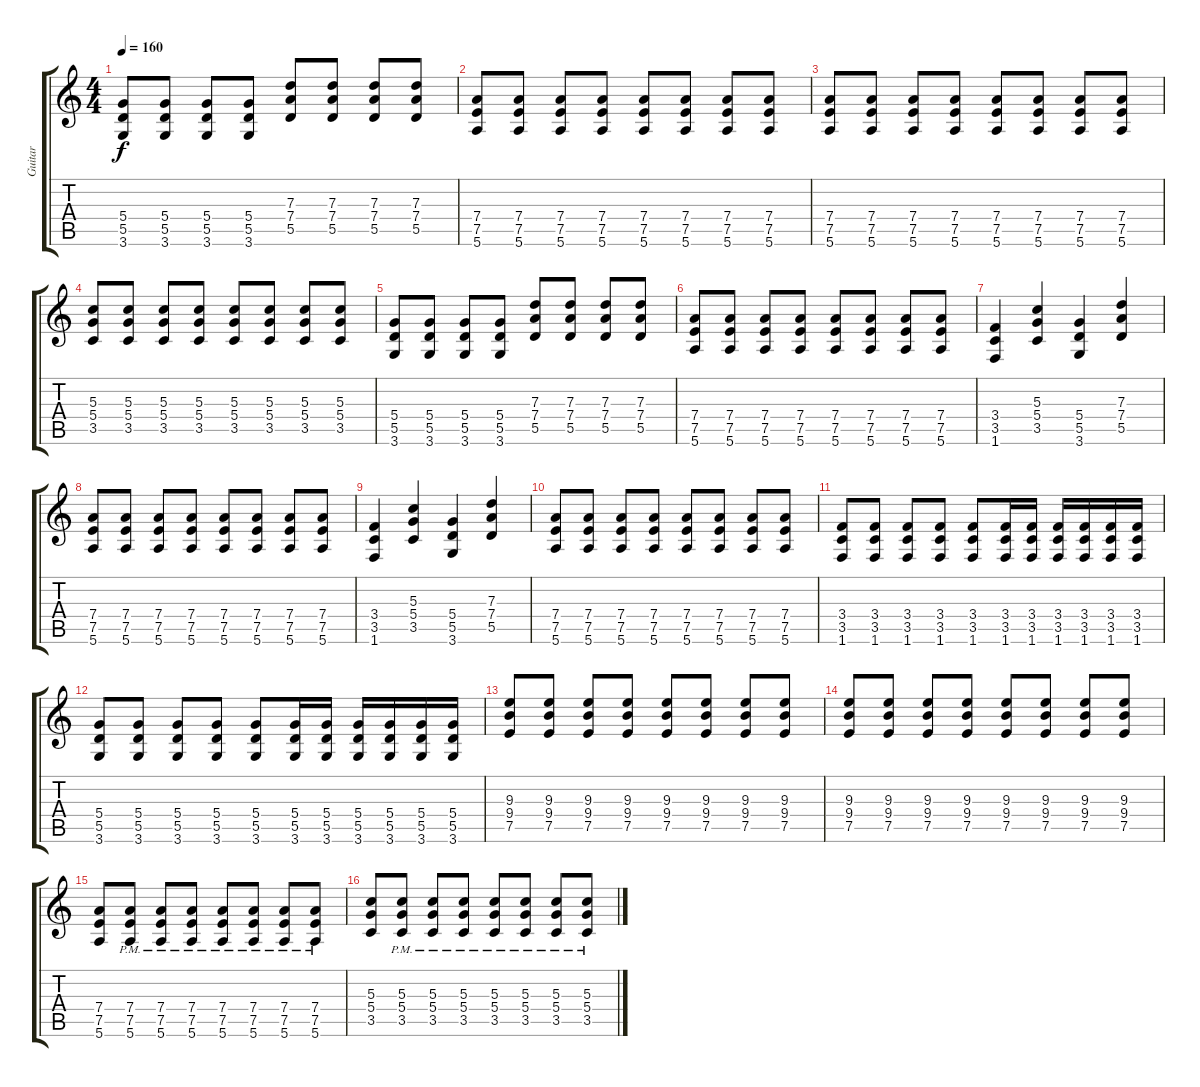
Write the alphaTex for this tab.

\track ("Guitar " "Guitar ") {instrument distortionguitar}
\staff {score tabs}
\tuning (E4 B3 G3 D3 A2 E2) {hide}
\ts (4 4)
\tempo 160
\clef g2
\ks c
(5.4 5.5 3.6).8{dy f} (5.4 5.5 3.6).8 (5.4 5.5 3.6).8 (5.4 5.5 3.6).8 (7.3 7.4 5.5).8 (7.3 7.4 5.5).8 (7.3 7.4 5.5).8 (7.3 7.4 5.5).8 |
(7.4 7.5 5.6).8 (7.4 7.5 5.6).8 (7.4 7.5 5.6).8 (7.4 7.5 5.6).8 (7.4 7.5 5.6).8 (7.4 7.5 5.6).8 (7.4 7.5 5.6).8 (7.4 7.5 5.6).8 |
(7.4 7.5 5.6).8 (7.4 7.5 5.6).8 (7.4 7.5 5.6).8 (7.4 7.5 5.6).8 (7.4 7.5 5.6).8 (7.4 7.5 5.6).8 (7.4 7.5 5.6).8 (7.4 7.5 5.6).8 |
(5.3 5.4 3.5).8 (5.3 5.4 3.5).8 (5.3 5.4 3.5).8 (5.3 5.4 3.5).8 (5.3 5.4 3.5).8 (5.3 5.4 3.5).8 (5.3 5.4 3.5).8 (5.3 5.4 3.5).8 |
(5.4 5.5 3.6).8 (5.4 5.5 3.6).8 (5.4 5.5 3.6).8 (5.4 5.5 3.6).8 (7.3 7.4 5.5).8 (7.3 7.4 5.5).8 (7.3 7.4 5.5).8 (7.3 7.4 5.5).8 |
(7.4 7.5 5.6).8 (7.4 7.5 5.6).8 (7.4 7.5 5.6).8 (7.4 7.5 5.6).8 (7.4 7.5 5.6).8 (7.4 7.5 5.6).8 (7.4 7.5 5.6).8 (7.4 7.5 5.6).8 |
(3.4 3.5 1.6).4 (5.3 5.4 3.5).4 (5.4 5.5 3.6).4 (7.3 7.4 5.5).4 |
(7.4 7.5 5.6).8 (7.4 7.5 5.6).8 (7.4 7.5 5.6).8 (7.4 7.5 5.6).8 (7.4 7.5 5.6).8 (7.4 7.5 5.6).8 (7.4 7.5 5.6).8 (7.4 7.5 5.6).8 |
(3.4 3.5 1.6).4 (5.3 5.4 3.5).4 (5.4 5.5 3.6).4 (7.3 7.4 5.5).4 |
(7.4 7.5 5.6).8 (7.4 7.5 5.6).8 (7.4 7.5 5.6).8 (7.4 7.5 5.6).8 (7.4 7.5 5.6).8 (7.4 7.5 5.6).8 (7.4 7.5 5.6).8 (7.4 7.5 5.6).8 |
(3.4 3.5 1.6).8 (3.4 3.5 1.6).8 (3.4 3.5 1.6).8 (3.4 3.5 1.6).8 (3.4 3.5 1.6).8 (3.4 3.5 1.6).16 (3.4 3.5 1.6).16 (3.4 3.5 1.6).16 (3.4 3.5 1.6).16 (3.4 3.5 1.6).16 (3.4 3.5 1.6).16 |
(5.4 5.5 3.6).8 (5.4 5.5 3.6).8 (5.4 5.5 3.6).8 (5.4 5.5 3.6).8 (5.4 5.5 3.6).8 (5.4 5.5 3.6).16 (5.4 5.5 3.6).16 (5.4 5.5 3.6).16 (5.4 5.5 3.6).16 (5.4 5.5 3.6).16 (5.4 5.5 3.6).16 |
(9.3 9.4 7.5).8 (9.3 9.4 7.5).8 (9.3 9.4 7.5).8 (9.3 9.4 7.5).8 (9.3 9.4 7.5).8 (9.3 9.4 7.5).8 (9.3 9.4 7.5).8 (9.3 9.4 7.5).8 |
(9.3 9.4 7.5).8 (9.3 9.4 7.5).8 (9.3 9.4 7.5).8 (9.3 9.4 7.5).8 (9.3 9.4 7.5).8 (9.3 9.4 7.5).8 (9.3 9.4 7.5).8 (9.3 9.4 7.5).8 |
(7.4 7.5 5.6).8 (7.4{pm} 7.5{pm} 5.6{pm}).8 (7.4{pm} 7.5{pm} 5.6{pm}).8 (7.4{pm} 7.5{pm} 5.6{pm}).8 (7.4{pm} 7.5{pm} 5.6{pm}).8 (7.4{pm} 7.5{pm} 5.6{pm}).8 (7.4{pm} 7.5{pm} 5.6{pm}).8 (7.4{pm} 7.5{pm} 5.6{pm}).8 |
(5.3 5.4 3.5).8 (5.3{pm} 5.4{pm} 3.5{pm}).8 (5.3{pm} 5.4{pm} 3.5{pm}).8 (5.3{pm} 5.4{pm} 3.5{pm}).8 (5.3{pm} 5.4{pm} 3.5{pm}).8 (5.3{pm} 5.4{pm} 3.5{pm}).8 (5.3{pm} 5.4{pm} 3.5{pm}).8 (5.3{pm} 5.4{pm} 3.5{pm}).8
